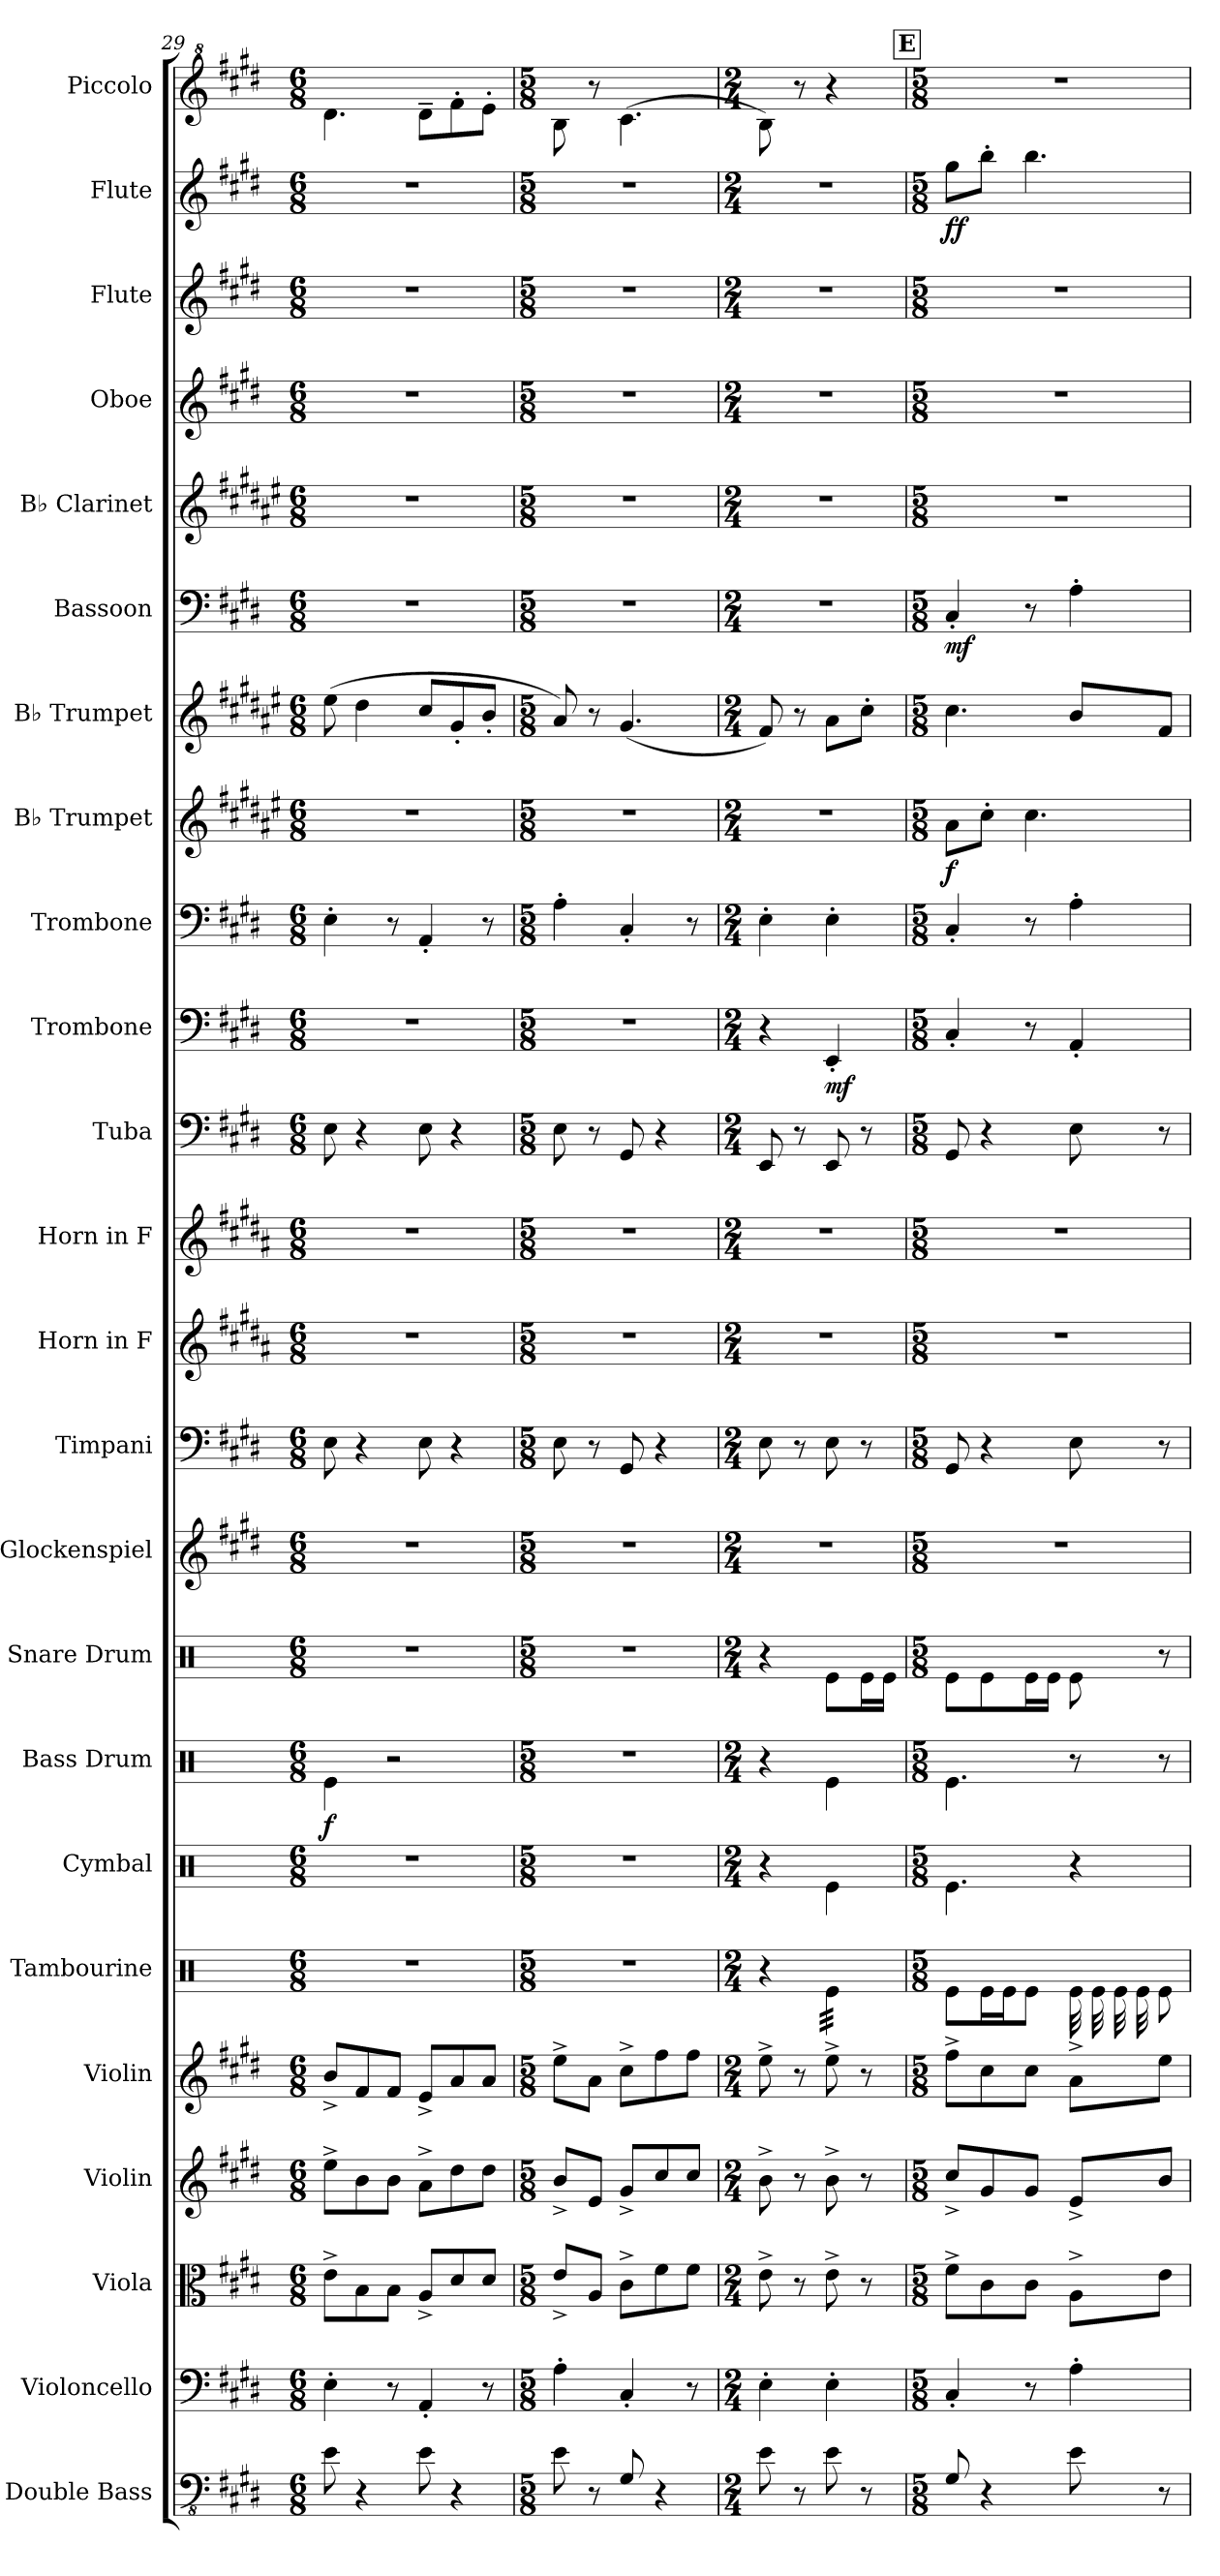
**kern	**kern	**kern	**kern	**kern	**kern	**kern	**kern	**dynam	**kern	**kern	**kern	**kern	**kern	**kern	**kern	**dynam	**kern	**kern	**dynam	**kern	**kern	**dynam	**kern	**kern	**kern	**kern	**dynam	**kern
*part24	*part23	*part22	*part21	*part20	*part19	*part18	*part17	*part17	*part16	*part15	*part14	*part13	*part12	*part11	*part10	*part10	*part9	*part8	*part8	*part7	*part6	*part6	*part5	*part4	*part3	*part2	*part2	*part1
*staff24	*staff23	*staff22	*staff21	*staff20	*staff19	*staff18	*staff17	*staff17	*staff16	*staff15	*staff14	*staff13	*staff12	*staff11	*staff10	*staff10	*staff9	*staff8	*staff8	*staff7	*staff6	*staff6	*staff5	*staff4	*staff3	*staff2	*staff2	*staff1
*I"Double Bass	*I"Violoncello	*I"Viola	*I"Violin	*I"Violin	*I"Tambourine	*I"Cymbal	*I"Bass Drum	*	*I"Snare Drum	*I"Glockenspiel	*I"Timpani	*I"Horn in F	*I"Horn in F	*I"Tuba	*I"Trombone	*	*I"Trombone	*I"B♭ Trumpet	*	*I"B♭ Trumpet	*I"Bassoon	*	*I"B♭ Clarinet	*I"Oboe	*I"Flute	*I"Flute	*	*I"Piccolo
*I'Db.	*I'Vc.	*I'Vla.	*I'Vln.	*I'Vln.	*I'Tamb.	*I'Cym.	*I'B. Dr.	*	*I'Sn. Dr.	*I'Glk.	*I'Timp.	*	*	*I'Tba.	*I'Tbn.	*	*I'Tbn.	*I'B♭ Tpt.	*	*I'B♭ Tpt.	*I'Bsn.	*	*I'B♭ Cl.	*I'Ob.	*I'Fl.	*I'Fl.	*	*I'Picc.
*clefFv4	*clefF4	*clefC3	*clefG2	*clefG2	*clefX	*clefX	*clefX	*	*clefX	*clefG2	*clefF4	*clefG2	*clefG2	*clefF4	*clefF4	*	*clefF4	*clefG2	*	*clefG2	*clefF4	*	*clefG2	*clefG2	*clefG2	*clefG2	*	*clefG^2
*ITrd7c12	*	*	*	*	*	*	*	*	*	*ITrd-14c-24	*	*ITrd4c7	*ITrd4c7	*	*	*	*	*ITrd1c2	*	*ITrd1c2	*	*	*ITrd1c2	*	*	*	*	*ITrd-7c-12
*k[f#c#g#d#]	*k[f#c#g#d#]	*k[f#c#g#d#]	*k[f#c#g#d#]	*k[f#c#g#d#]	*k[]	*k[]	*k[]	*	*k[]	*k[f#c#g#d#]	*k[f#c#g#d#]	*k[f#c#g#d#]	*k[f#c#g#d#]	*k[f#c#g#d#]	*k[f#c#g#d#]	*	*k[f#c#g#d#]	*k[f#c#g#d#]	*	*k[f#c#g#d#]	*k[f#c#g#d#]	*	*k[f#c#g#d#]	*k[f#c#g#d#]	*k[f#c#g#d#]	*k[f#c#g#d#]	*	*k[f#c#g#d#]
*M6/8	*M6/8	*M6/8	*M6/8	*M6/8	*M6/8	*M6/8	*M6/8	*	*M6/8	*M6/8	*M6/8	*M6/8	*M6/8	*M6/8	*M6/8	*	*M6/8	*M6/8	*	*M6/8	*M6/8	*	*M6/8	*M6/8	*M6/8	*M6/8	*	*M6/8
=29	=29	=29	=29	=29	=29	=29	=29	=29	=29	=29	=29	=29	=29	=29	=29	=29	=29	=29	=29	=29	=29	=29	=29	=29	=29	=29	=29	=29
!	!	!	!	!	!	!	!	!LO:DY:b	!	!	!	!	!	!	!	!	!	!	!	!	!	!	!	!	!	!	!	!
8EE\	4E'\	8e^\L	8ee^\L	8b^/L	2.r	2.r	4Re\	f	2.r	2.r	8E\	2.r	2.r	8E\	2.r	.	4E'\	2.r	.	(>8dd#\	2.r	.	2.r	2.r	2.r	2.r	.	4.ddd#\
4r	.	8B\	8b\	8f#/	.	.	.	.	.	.	4r	.	.	4r	.	.	.	.	.	4cc#\	.	.	.	.	.	.	.	.
.	8r	8B\J	8b\J	8f#/J	.	.	2r	.	.	.	.	.	.	.	.	.	8r	.	.	.	.	.	.	.	.	.	.	.
8EE\	4AA'/	8A^/L	8a^\L	8e^/L	.	.	.	.	.	.	8E\	.	.	8E\	.	.	4AA'/	.	.	8b/L	.	.	.	.	.	.	.	8ddd#~\L
4r	.	8d#/	8dd#\	8a/	.	.	.	.	.	.	4r	.	.	4r	.	.	.	.	.	8f#'/	.	.	.	.	.	.	.	8fff#'\
.	8r	8d#/J	8dd#\J	8a/J	.	.	.	.	.	.	.	.	.	.	.	.	8r	.	.	8a'/J	.	.	.	.	.	.	.	8eee'\J
=30	=30	=30	=30	=30	=30	=30	=30	=30	=30	=30	=30	=30	=30	=30	=30	=30	=30	=30	=30	=30	=30	=30	=30	=30	=30	=30	=30	=30
*M5/8	*M5/8	*M5/8	*M5/8	*M5/8	*M5/8	*M5/8	*M5/8	*	*M5/8	*M5/8	*M5/8	*M5/8	*M5/8	*M5/8	*M5/8	*	*M5/8	*M5/8	*	*M5/8	*M5/8	*	*M5/8	*M5/8	*M5/8	*M5/8	*	*M5/8
8EE\	4A'\	8e^/L	8b^/L	8ee^\L	8%5r	8%5r	8%5r	.	8%5r	8%5r	8E\	8%5r	8%5r	8E\	8%5r	.	4A'\	8%5r	.	8g#/)	8%5r	.	8%5r	8%5r	8%5r	8%5r	.	8bb\
8r	.	8A/J	8e/J	8a\J	.	.	.	.	.	.	8r	.	.	8r	.	.	.	.	.	8r	.	.	.	.	.	.	.	8r
8GGG#/	4C#'/	8c#^\L	8g#^/L	8cc#^\L	.	.	.	.	.	.	8GG#/	.	.	8GG#/	.	.	4C#'/	.	.	(<4.f#/	.	.	.	.	.	.	.	(>4.ccc#\
4r	.	8f#\	8cc#/	8ff#\	.	.	.	.	.	.	4r	.	.	4r	.	.	.	.	.	.	.	.	.	.	.	.	.	.
.	8r	8f#\J	8cc#/J	8ff#\J	.	.	.	.	.	.	.	.	.	.	.	.	8r	.	.	.	.	.	.	.	.	.	.	.
=31	=31	=31	=31	=31	=31	=31	=31	=31	=31	=31	=31	=31	=31	=31	=31	=31	=31	=31	=31	=31	=31	=31	=31	=31	=31	=31	=31	=31
*M2/4	*M2/4	*M2/4	*M2/4	*M2/4	*M2/4	*M2/4	*M2/4	*	*M2/4	*M2/4	*M2/4	*M2/4	*M2/4	*M2/4	*M2/4	*	*M2/4	*M2/4	*	*M2/4	*M2/4	*	*M2/4	*M2/4	*M2/4	*M2/4	*	*M2/4
8EE\	4E'\	8e^\	8b^\	8ee^\	4r	4r	4r	.	4r	2r	8E\	2r	2r	8EE/	4r	.	4E'\	2r	.	8e/)	2r	.	2r	2r	2r	2r	.	8bb\)
8r	.	8r	8r	8r	.	.	.	.	.	.	8r	.	.	8r	.	.	.	.	.	8r	.	.	.	.	.	.	.	8r
!	!	!	!	!	!	!	!	!	!	!	!	!	!	!	!	!LO:DY:b	!	!	!	!	!	!	!	!	!	!	!	!
*	*	*	*	*	*tremolo	*	*	*	*	*	*	*	*	*	*	*	*	*	*	*	*	*	*	*	*	*	*	*
8EE\	4E'\	8e^\	8b^\	8ee^\	32Re\LLL	4Re\	4Re\	.	8Re\L	.	8E\	.	.	8EE/	4EE'/	mf	4E'\	.	.	8g#\L	.	.	.	.	.	.	.	4r
.	.	.	.	.	32Re\	.	.	.	.	.	.	.	.	.	.	.	.	.	.	.	.	.	.	.	.	.	.	.
.	.	.	.	.	32Re\	.	.	.	.	.	.	.	.	.	.	.	.	.	.	.	.	.	.	.	.	.	.	.
.	.	.	.	.	32Re\	.	.	.	.	.	.	.	.	.	.	.	.	.	.	.	.	.	.	.	.	.	.	.
8r	.	8r	8r	8r	32Re\	.	.	.	16Re\L	.	8r	.	.	8r	.	.	.	.	.	8b'\J	.	.	.	.	.	.	.	.
.	.	.	.	.	32Re\	.	.	.	.	.	.	.	.	.	.	.	.	.	.	.	.	.	.	.	.	.	.	.
.	.	.	.	.	32Re\	.	.	.	16Re\JJ	.	.	.	.	.	.	.	.	.	.	.	.	.	.	.	.	.	.	.
.	.	.	.	.	32Re\JJJ	.	.	.	.	.	.	.	.	.	.	.	.	.	.	.	.	.	.	.	.	.	.	.
*	*	*	*	*	*Xtremolo	*	*	*	*	*	*	*	*	*	*	*	*	*	*	*	*	*	*	*	*	*	*	*
!!LO:REH:place=s1:a:B:fs=14:t=E
=32	=32	=32	=32	=32	=32	=32	=32	=32	=32	=32	=32	=32	=32	=32	=32	=32	=32	=32	=32	=32	=32	=32	=32	=32	=32	=32	=32	=32
*M5/8	*M5/8	*M5/8	*M5/8	*M5/8	*M5/8	*M5/8	*M5/8	*	*M5/8	*M5/8	*M5/8	*M5/8	*M5/8	*M5/8	*M5/8	*	*M5/8	*M5/8	*	*M5/8	*M5/8	*	*M5/8	*M5/8	*M5/8	*M5/8	*	*M5/8
!	!	!	!	!	!	!	!	!	!	!	!	!	!	!	!	!	!	!	!LO:DY:b	!	!	!LO:DY:b	!	!	!	!	!LO:DY:b	!
8GGG#/	4C#'/	8f#^\L	8cc#^/L	8ff#^\L	8Re\L	4.Re\	4.Re\	.	8Re\L	8%5r	8GG#/	8%5r	8%5r	8GG#/	4C#'/	.	4C#'/	8g#\L	f	4.b\	4C#'/	mf	8%5r	8%5r	8%5r	8gg#\L	ff	8%5r
4r	.	8c#\	8g#/	8cc#\	16Re\L	.	.	.	8Re\	.	4r	.	.	4r	.	.	.	8b'\J	.	.	.	.	.	.	.	8bb'\J	.	.
.	.	.	.	.	16Re\J	.	.	.	.	.	.	.	.	.	.	.	.	.	.	.	.	.	.	.	.	.	.	.
.	8r	8c#\J	8g#/J	8cc#\J	8Re\J	.	.	.	16Re\L	.	.	.	.	.	8r	.	8r	4.b\	.	.	8r	.	.	.	.	4.bb\	.	.
.	.	.	.	.	.	.	.	.	16Re\JJ	.	.	.	.	.	.	.	.	.	.	.	.	.	.	.	.	.	.	.
*	*	*	*	*	*tremolo	*	*	*	*	*	*	*	*	*	*	*	*	*	*	*	*	*	*	*	*	*	*	*
8EE\	4A'\	8A^\L	8e^/L	8a^\L	32Re\LLL	4r	8r	.	8Re\	.	8E\	.	.	8E\	4AA'/	.	4A'\	.	.	8a/L	4A'\	.	.	.	.	.	.	.
.	.	.	.	.	32Re\	.	.	.	.	.	.	.	.	.	.	.	.	.	.	.	.	.	.	.	.	.	.	.
.	.	.	.	.	32Re\	.	.	.	.	.	.	.	.	.	.	.	.	.	.	.	.	.	.	.	.	.	.	.
.	.	.	.	.	32Re\	.	.	.	.	.	.	.	.	.	.	.	.	.	.	.	.	.	.	.	.	.	.	.
*	*	*	*	*	*Xtremolo	*	*	*	*	*	*	*	*	*	*	*	*	*	*	*	*	*	*	*	*	*	*	*
8r	.	8e\J	8b/J	8ee\J	8Re\J	.	8r	.	8r	.	8r	.	.	8r	.	.	.	.	.	8e/J	.	.	.	.	.	.	.	.
=	=	=	=	=	=	=	=	=	=	=	=	=	=	=	=	=	=	=	=	=	=	=	=	=	=	=	=	=
*-	*-	*-	*-	*-	*-	*-	*-	*-	*-	*-	*-	*-	*-	*-	*-	*-	*-	*-	*-	*-	*-	*-	*-	*-	*-	*-	*-	*-
